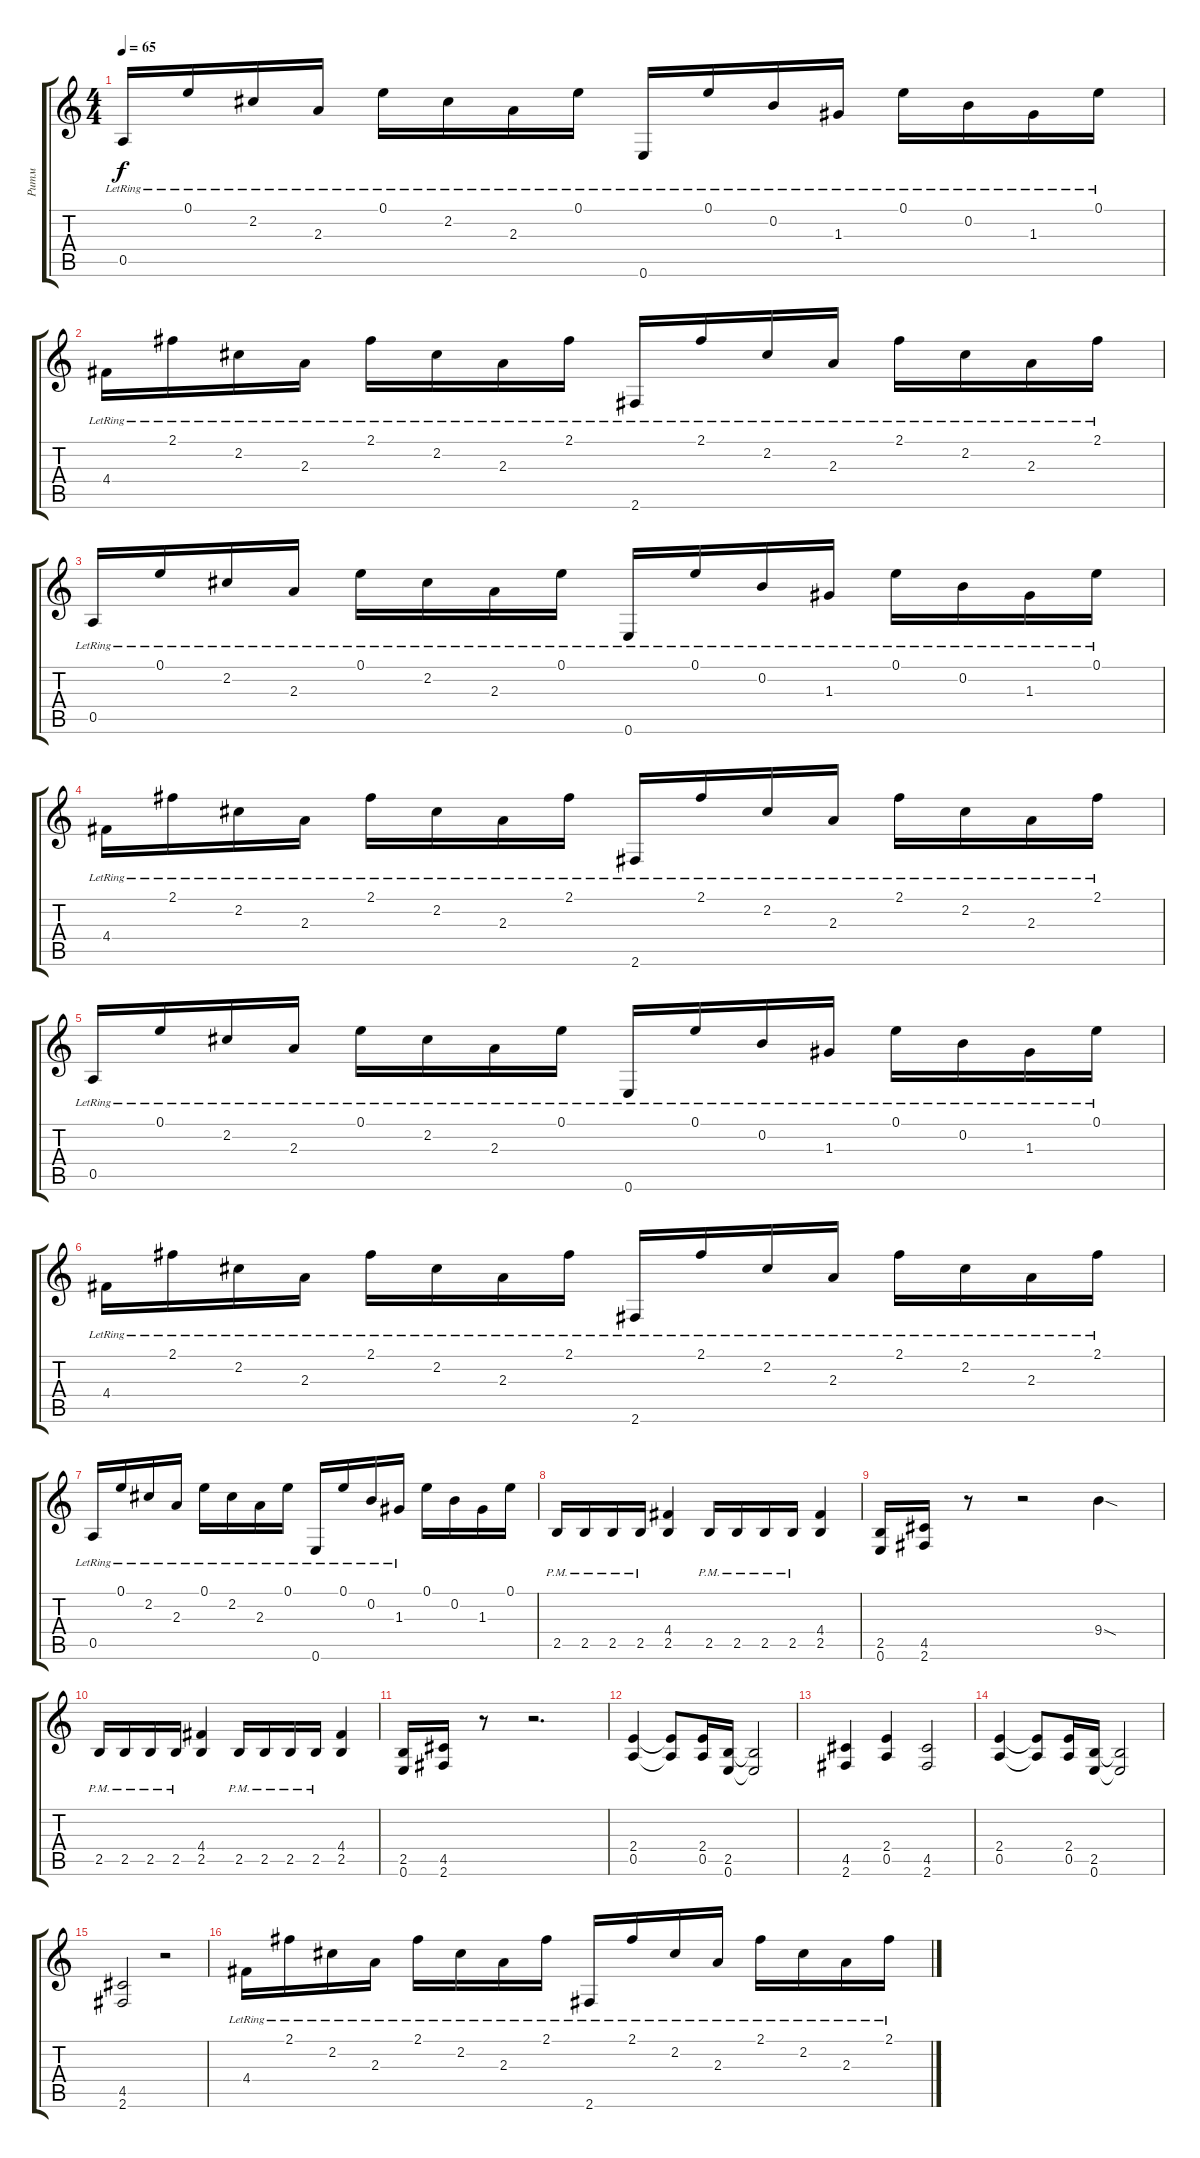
\track ("Ритм" "Ритм") {instrument electricguitarclean}
\staff {score tabs}
\tuning (E4 B3 G3 D3 A2 E2) {hide}
\ts (4 4)
\tempo 65
\clef g2
\ks c
0.5{lr}.16{dy f} 0.1{lr}.16 2.2{lr}.16 2.3{lr}.16 0.1{lr}.16 2.2{lr}.16 2.3{lr}.16 0.1{lr}.16 0.6{lr}.16 0.1{lr}.16 0.2{lr}.16 1.3{lr}.16 0.1{lr}.16 0.2{lr}.16 1.3{lr}.16 0.1{lr}.16 |
4.4{lr}.16 2.1{lr}.16 2.2{lr}.16 2.3{lr}.16 2.1{lr}.16 2.2{lr}.16 2.3{lr}.16 2.1{lr}.16 2.6{lr}.16 2.1{lr}.16 2.2{lr}.16 2.3{lr}.16 2.1{lr}.16 2.2{lr}.16 2.3{lr}.16 2.1{lr}.16 |
0.5{lr}.16 0.1{lr}.16 2.2{lr}.16 2.3{lr}.16 0.1{lr}.16 2.2{lr}.16 2.3{lr}.16 0.1{lr}.16 0.6{lr}.16 0.1{lr}.16 0.2{lr}.16 1.3{lr}.16 0.1{lr}.16 0.2{lr}.16 1.3{lr}.16 0.1{lr}.16 |
4.4{lr}.16 2.1{lr}.16 2.2{lr}.16 2.3{lr}.16 2.1{lr}.16 2.2{lr}.16 2.3{lr}.16 2.1{lr}.16 2.6{lr}.16 2.1{lr}.16 2.2{lr}.16 2.3{lr}.16 2.1{lr}.16 2.2{lr}.16 2.3{lr}.16 2.1{lr}.16 |
0.5{lr}.16 0.1{lr}.16 2.2{lr}.16 2.3{lr}.16 0.1{lr}.16 2.2{lr}.16 2.3{lr}.16 0.1{lr}.16 0.6{lr}.16 0.1{lr}.16 0.2{lr}.16 1.3{lr}.16 0.1{lr}.16 0.2{lr}.16 1.3{lr}.16 0.1{lr}.16 |
4.4{lr}.16 2.1{lr}.16 2.2{lr}.16 2.3{lr}.16 2.1{lr}.16 2.2{lr}.16 2.3{lr}.16 2.1{lr}.16 2.6{lr}.16 2.1{lr}.16 2.2{lr}.16 2.3{lr}.16 2.1{lr}.16 2.2{lr}.16 2.3{lr}.16 2.1{lr}.16 |
0.5{lr}.16 0.1{lr}.16 2.2{lr}.16 2.3{lr}.16 0.1{lr}.16 2.2{lr}.16 2.3{lr}.16 0.1{lr}.16 0.6{lr}.16 0.1{lr}.16 0.2{lr}.16 1.3{lr}.16 0.1.16 0.2.16 1.3.16 0.1.16 |
2.5{pm}.16{instrument distortionguitar} 2.5{pm}.16 2.5{pm}.16 2.5{pm}.16 (4.4 2.5).4 2.5{pm}.16 2.5{pm}.16 2.5{pm}.16 2.5{pm}.16 (4.4 2.5).4 |
(2.5 0.6).16 (4.5 2.6).16 r.8 r.2 9.4{sod}.4 |
2.5{pm}.16 2.5{pm}.16 2.5{pm}.16 2.5{pm}.16 (4.4 2.5).4 2.5{pm}.16 2.5{pm}.16 2.5{pm}.16 2.5{pm}.16 (4.4 2.5).4 |
(2.5 0.6).16 (4.5 2.6).16 r.8 r.2{d} |
(2.4 0.5).4 (2.4{t} 0.5{t}).8 (2.4 0.5).16 (2.5 0.6).16 (2.5{t} 0.6{t}).2 |
(4.5 2.6).4 (2.4 0.5).4 (4.5 2.6).2 |
(2.4 0.5).4 (2.4{t} 0.5{t}).8 (2.4 0.5).16 (2.5 0.6).16 (2.5{t} 0.6{t}).2 |
(4.5 2.6).2 r.2{instrument electricguitarclean} |
4.4{lr}.16 2.1{lr}.16 2.2{lr}.16 2.3{lr}.16 2.1{lr}.16 2.2{lr}.16 2.3{lr}.16 2.1{lr}.16 2.6{lr}.16 2.1{lr}.16 2.2{lr}.16 2.3{lr}.16 2.1{lr}.16 2.2{lr}.16 2.3{lr}.16 2.1{lr}.16
